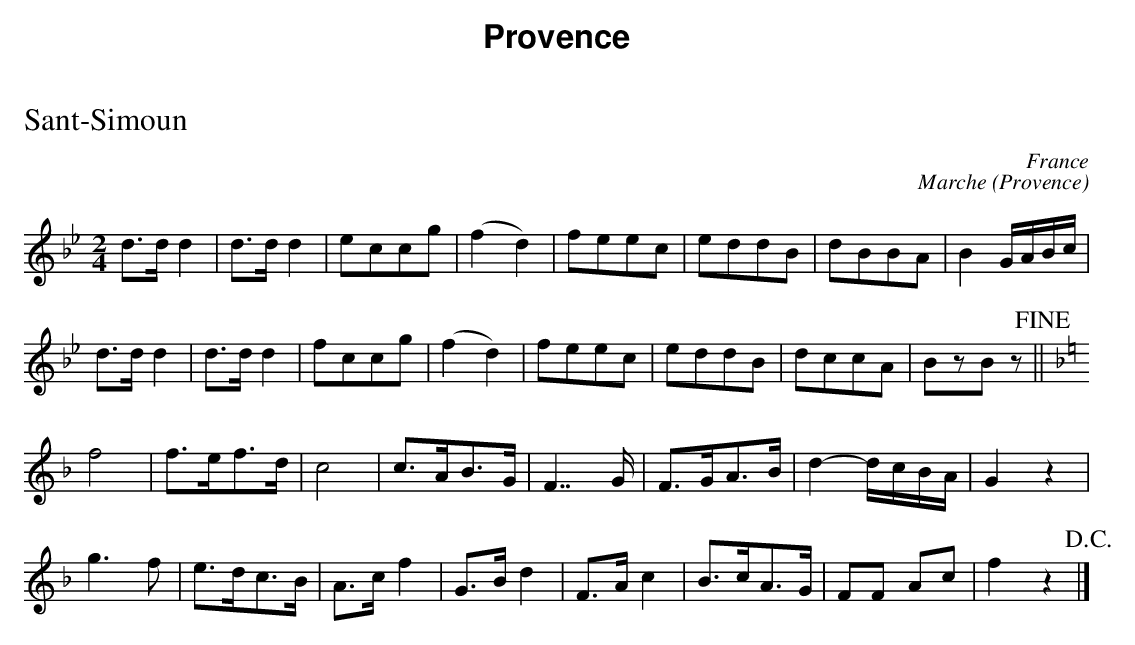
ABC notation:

X:1
T:Sant-Simoun
O:France
M:2/4
L:1/8
K:Bb
V:Galoubet
d>dd2 | d>dd2 | eccg | (f2d2) | feec | eddB | dBBA | B2 G/A/B/c/ |
 d>dd2 | d>dd2 | fccg | (f2d2) | feec | eddB | dccA | BzBz !fine! || [K:F]
f4 | f>ef>d | c4 | c>AB>G | F2>>G2 | F>GA>B | d2-d/c/B/A/ | G2z2 |
g2>f2 | e>dc>B | A>c f2 | G>Bd2 | F>Ac2 | B>cA>G | FF Ac | f2z2!D.C.! |]
